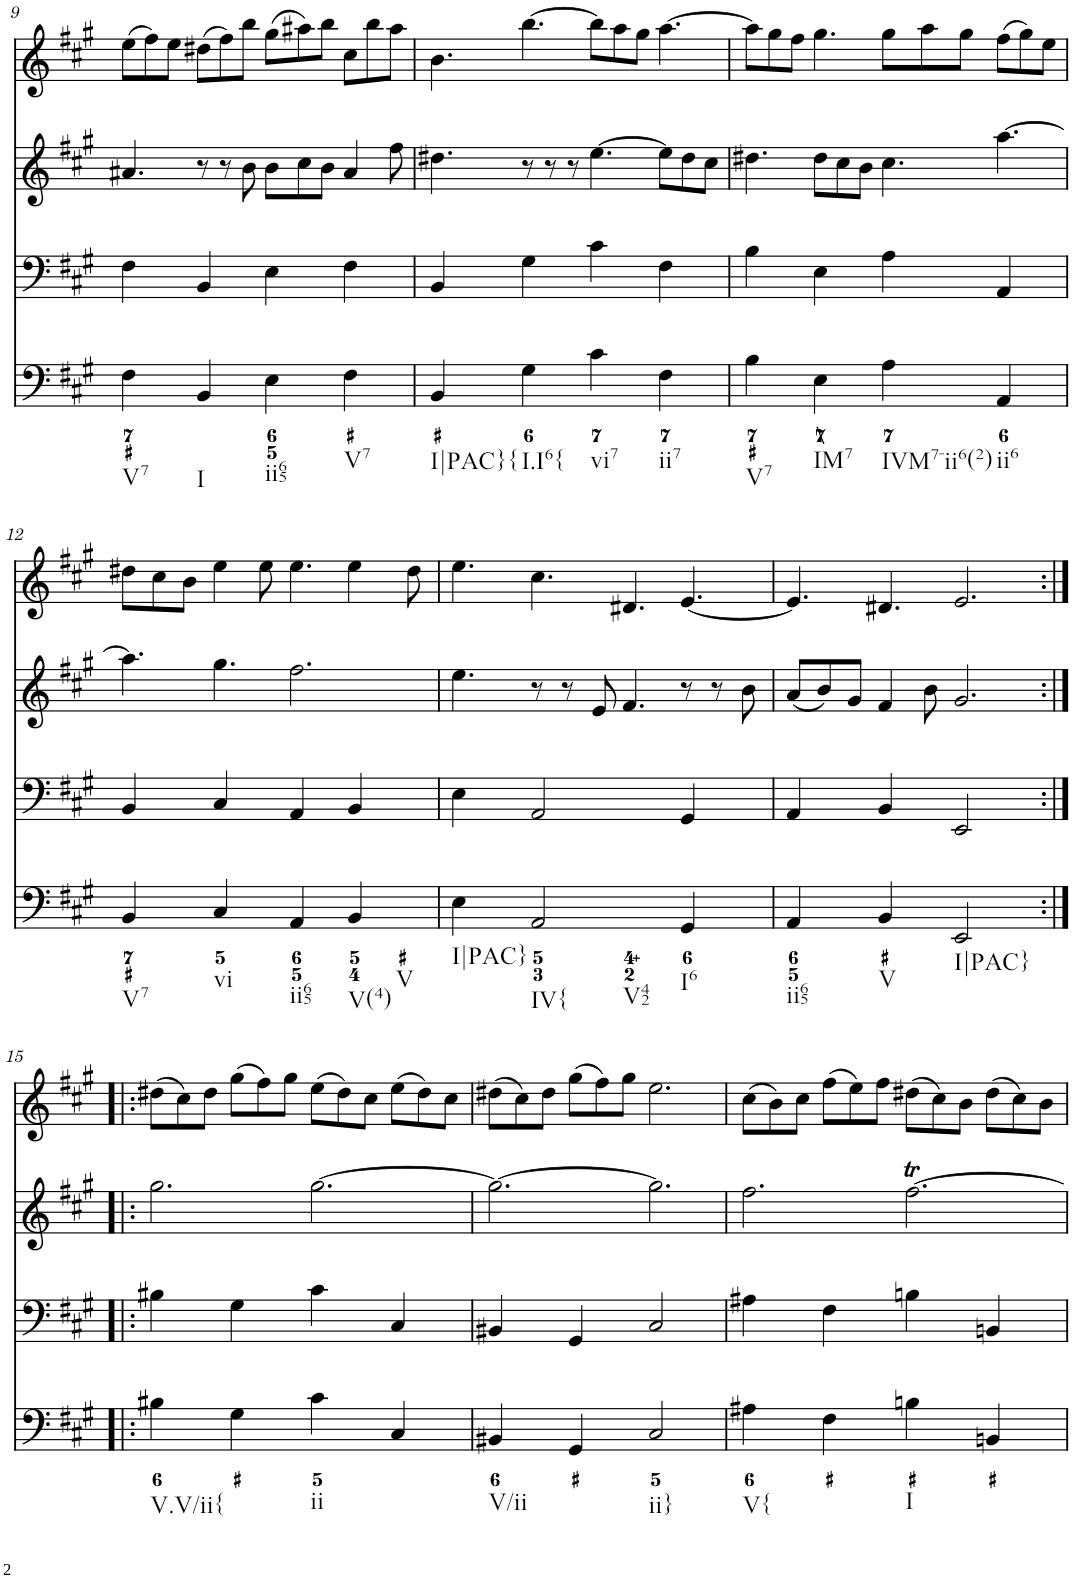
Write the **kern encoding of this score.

**kern	**kern	**kern	**kern
*part4	*part3	*part2	*part1
*staff4	*staff3	*staff2	*staff1
*I"Piano	*I"Piano	*I"Piano	*I"Piano
*I'Pno	*I'Pno	*I'Pno	*I'Pno
!!LO:PB:g=z
*clefF4	*clefF4	*clefG2	*clefG2
*k[f#c#g#]	*k[f#c#g#]	*k[f#c#g#]	*k[f#c#g#]
*A:	*A:	*A:	*A:
*M4/4	*M4/4	*M12/8	*M12/8
=9	=9	=9	=9
!LO:TX:b:t=V7	!	!	!
4F#\	4F#\	4.a#X/	(8ee\L
.	.	.	8ff#\)
!LO:TX:b:t=I	!	!	!
4BB/	4BB/	.	8ee\J
.	.	8r	(8dd#X\L
!LO:TX:b:t=ii65	!	!	!
4E\	4E\	8r	8ff#\)
.	.	8b\	8bb\J
!LO:TX:b:t=V7	!	!	!
4F#\	4F#\	8b\L	(8gg#\L
.	.	8cc#\	8aa#X\)
2ryy	2ryy	8b\J	8bb\J
.	.	4a#/	8cc#\L
.	.	.	8bb\
.	.	8ff#\	8aa#\J
=10	=10	=10	=10
!LO:TX:b:t=I|PAC}{	!	!	!
4BB/	4BB/	4.dd#X\	4.b\
!LO:TX:b:t=I.I6{	!	!	!
4G#\	4G#\	.	.
.	.	8r	[4.bb\
!LO:TX:b:t=vi7	!	!	!
4c#\	4c#\	8r	.
.	.	8r	.
!LO:TX:b:t=ii7	!	!	!
4F#\	4F#\	[4.ee\	8bb\L]
.	.	.	8aa\
2ryy	2ryy	.	8gg#\J
.	.	8ee\L]	[4.aa\
.	.	8dd#\	.
.	.	8cc#\J	.
=11	=11	=11	=11
!LO:TX:b:t=V7	!	!	!
4B\	4B\	4.dd#X\	8aa\L]
.	.	.	8gg#\
!LO:TX:b:t=IM7	!	!	!
4E\	4E\	.	8ff#\J
.	.	8dd#\L	4.gg#\
!LO:TX:b:t=IVM7-ii6(2)	!	!	!
4A\	4A\	8cc#\	.
.	.	8b\J	.
!LO:TX:b:t=ii6	!	!	!
4AA/	4AA/	4.cc#\	8gg#\L
.	.	.	8aa\
2ryy	2ryy	.	8gg#\J
.	.	[4.aa\	(8ff#\L
.	.	.	8gg#\)
.	.	.	8ee\J
!!LO:LB:g=z
=12	=12	=12	=12
!LO:TX:b:t=V7	!	!	!
4BB/	4BB/	4.aa\]	8dd#X\L
.	.	.	8cc#\
!LO:TX:b:t=vi	!	!	!
4C#/	4C#/	.	8b\J
.	.	4.gg#\	4ee\
!LO:TX:b:t=ii65	!	!	!
4AA/	4AA/	.	.
.	.	.	8ee\
!LO:TX:b:t=V(4)	!	!	!
!LO:TX:b:t=V	!	!	!
4BB/	4BB/	2.ff#\	4.ee\
2ryy	2ryy	.	.
.	.	.	4ee\
.	.	.	8dd#\
=13	=13	=13	=13
!LO:TX:b:t=I|PAC}	!	!	!
4E\	4E\	4.ee\	4.ee\
!LO:TX:b:t=IV{	!	!	!
!LO:TX:b:t=V42	!	!	!
2AA/	2AA/	.	.
.	.	8r	4.cc#\
.	.	8r	.
.	.	8e/	.
!LO:TX:b:t=I6	!	!	!
4GG#/	4GG#/	4.f#/	4.d#X/
2ryy	2ryy	.	.
.	.	8r	[4.e/
.	.	8r	.
.	.	8b\	.
=14	=14	=14	=14
!LO:TX:b:t=ii65	!	!	!
4AA/	4AA/	(8a/L	4.e/]
.	.	8b/)	.
!LO:TX:b:t=V	!	!	!
4BB/	4BB/	8g#/J	.
.	.	4f#/	4.d#X/
!LO:TX:b:t=I|PAC}	!	!	!
2EE/	2EE/	.	.
.	.	8b\	.
.	.	2.g#/	2.e/
2ryy	2ryy	.	.
!!LO:LB:g=z
=15:|!|:	=15:|!|:	=15:|!|:	=15:|!|:
!LO:TX:b:t=V.V/ii{	!	!	!
4B#X\	4B#X\	2.gg#\	(8dd#X\L
.	.	.	8cc#\)
4G#\	4G#\	.	8dd#\J
.	.	.	(8gg#\L
!LO:TX:b:t=ii	!	!	!
4c#\	4c#\	.	8ff#\)
.	.	.	8gg#\J
4C#/	4C#/	[2.gg#\	(8ee\L
.	.	.	8dd#\)
2ryy	2ryy	.	8cc#\J
.	.	.	(8ee\L
.	.	.	8dd#\)
.	.	.	8cc#\J
=16	=16	=16	=16
!LO:TX:b:t=V/ii	!	!	!
4BB#X/	4BB#X/	2.gg#\_	(8dd#X\L
.	.	.	8cc#\)
4GG#/	4GG#/	.	8dd#\J
.	.	.	(8gg#\L
!LO:TX:b:t=ii}	!	!	!
2C#/	2C#/	.	8ff#\)
.	.	.	8gg#\J
.	.	2.gg#\]	2.ee\
2ryy	2ryy	.	.
=17	=17	=17	=17
!LO:TX:b:t=V{	!	!	!
4A#X\	4A#X\	2.ff#\	(8cc#\L
.	.	.	8b\)
4F#\	4F#\	.	8cc#\J
.	.	.	(8ff#\L
!LO:TX:b:t=I	!	!	!
4Bn\	4Bn\	.	8ee\)
.	.	.	8ff#\J
4BBn/	4BBn/	[2.ff#T\	(8dd#X\L
.	.	.	8cc#\)
2ryy	2ryy	.	8b\J
.	.	.	(8dd#\L
.	.	.	8cc#\)
.	.	.	8b\J
=	=	=	=
*-	*-	*-	*-
